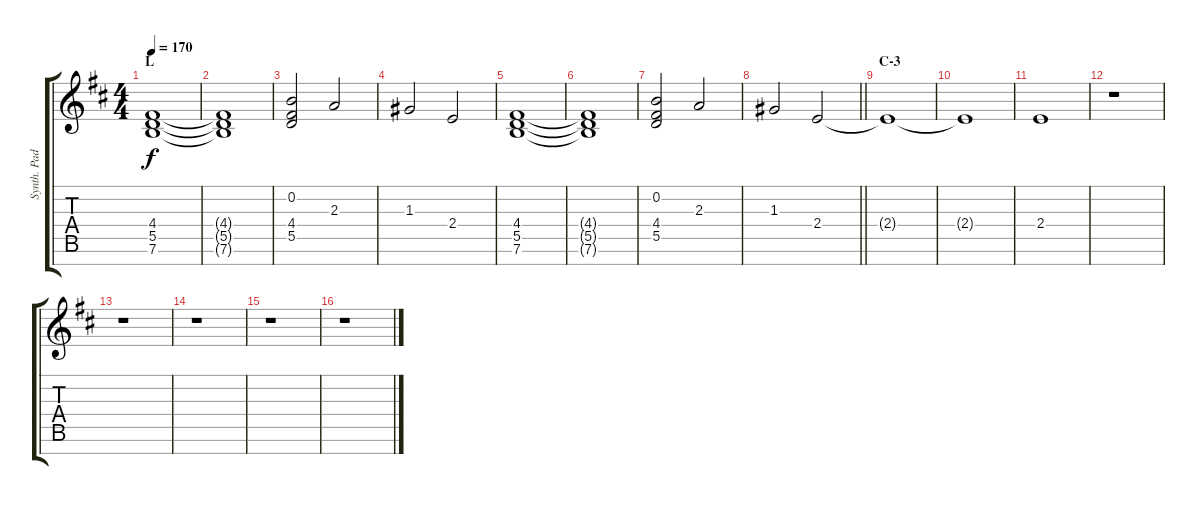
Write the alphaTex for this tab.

\track ("Synth. Pad" "Synth. Pad") {instrument pad2warm}
\staff {score tabs}
\tuning (E5 B4 G4 D4 A3 E3 B2) {hide}
\ts (4 4)
\section ("" "L")
\tempo 170
\clef g2
\ks d
(4.4 5.5 7.6).1{dy f} |
(4.4{t} 5.5{t} 7.6{t}).1 |
(0.2 4.4 5.5).2 2.3.2 |
1.3.2 2.4.2 |
(4.4 5.5 7.6).1 |
(4.4{t} 5.5{t} 7.6{t}).1 |
(0.2 4.4 5.5).2 2.3.2 |
\barLineRight lightlight
1.3.2 2.4.2 |
\section ("" "C-3")
2.4{t}.1 |
2.4{t}.1 |
2.4.1 |
r.1 |
r.1 |
r.1 |
r.1 |
r.1
